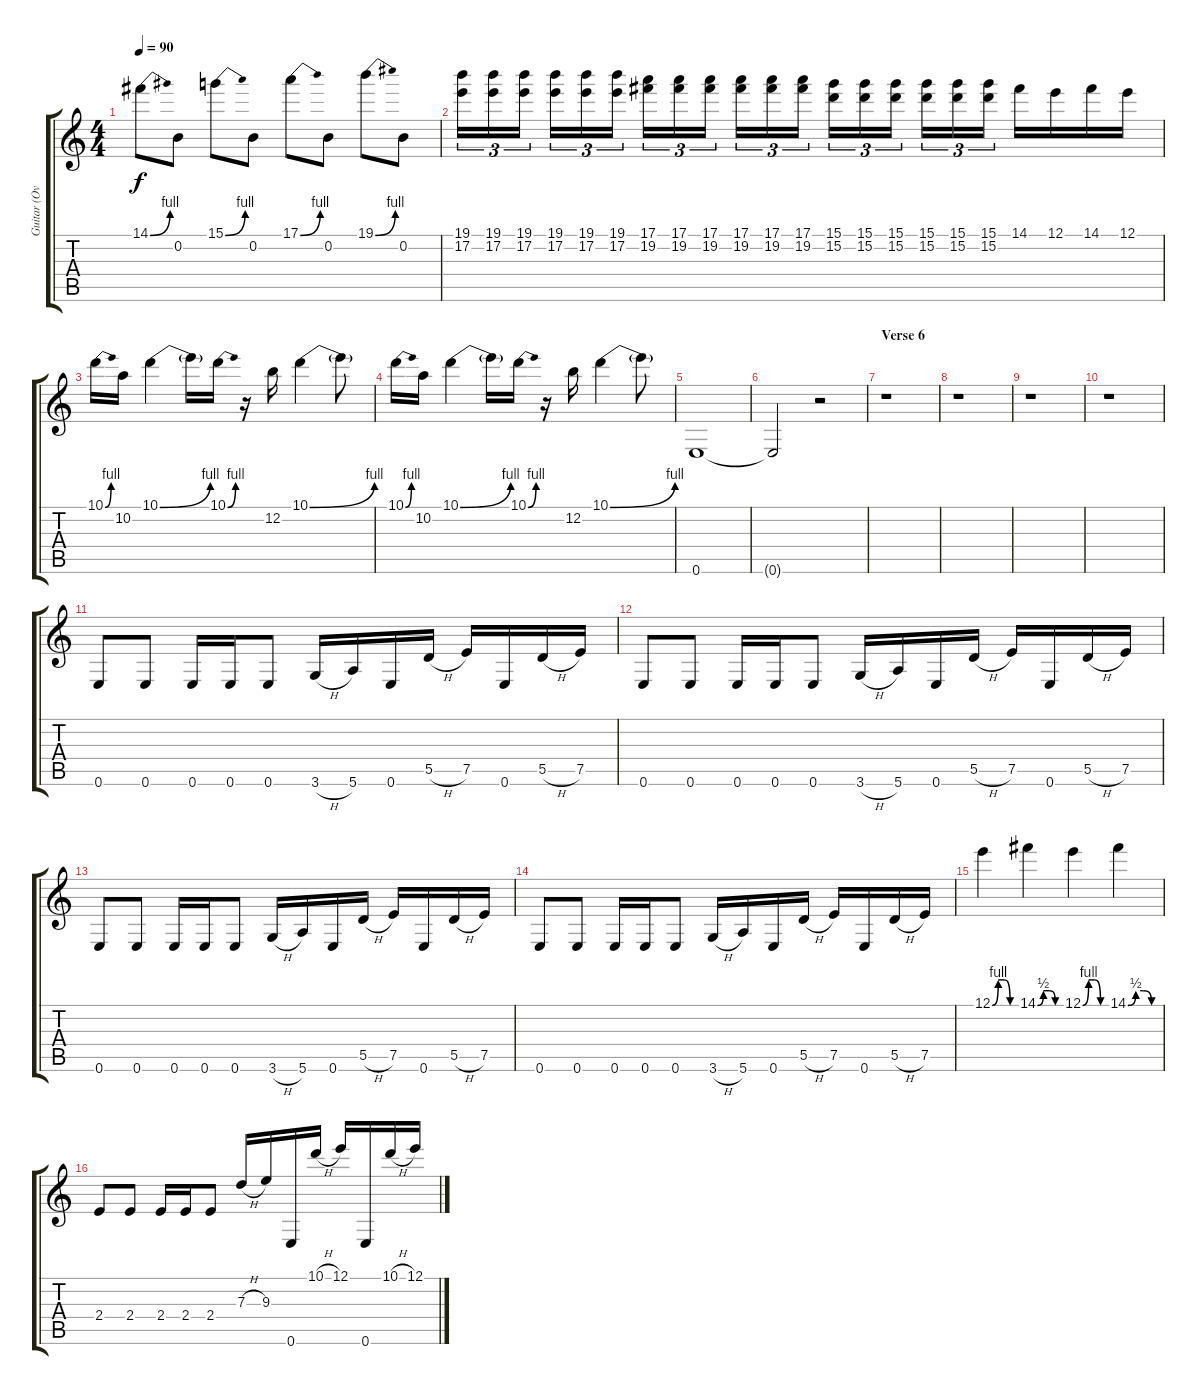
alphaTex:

\track ("Guitar (Overdrive)" "Guitar (Ov") {instrument overdrivenguitar}
\staff {score tabs}
\tuning (E4 B3 G3 D3 A2 E2) {hide}
\ts (4 4)
\tempo 90
\clef g2
\ks c
14.1{be (bend 0 0 60 4)}.8{dy f} 0.2.8 15.1{be (bend 0 0 60 4)}.8 0.2.8 17.1{be (bend 0 0 60 4)}.8 0.2.8 19.1{be (bend 0 0 60 4)}.8 0.2.8 |
(19.1 17.2).16{tu (3 2)} (19.1 17.2).16{tu (3 2)} (19.1 17.2).16{tu (3 2)} (19.1 17.2).16{tu (3 2)} (19.1 17.2).16{tu (3 2)} (19.1 17.2).16{tu (3 2)} (17.1 19.2).16{tu (3 2)} (17.1 19.2).16{tu (3 2)} (17.1 19.2).16{tu (3 2)} (17.1 19.2).16{tu (3 2)} (17.1 19.2).16{tu (3 2)} (17.1 19.2).16{tu (3 2)} (15.1 15.2).16{tu (3 2)} (15.1 15.2).16{tu (3 2)} (15.1 15.2).16{tu (3 2)} (15.1 15.2).16{tu (3 2)} (15.1 15.2).16{tu (3 2)} (15.1 15.2).16{tu (3 2)} 14.1.16 12.1.16 14.1.16 12.1.16 |
10.1{be (bend 0 0 60 4)}.16 10.2.16 10.1{be (bend 0 0 60 4)}.4 10.1{t}.16 10.1{be (bend 0 0 60 4)}.16 r.16 12.2.16 10.1{be (bend 0 0 60 4)}.4 10.1{t}.8 |
10.1{be (bend 0 0 60 4)}.16 10.2.16 10.1{be (bend 0 0 60 4)}.4 10.1{t}.16 10.1{be (bend 0 0 60 4)}.16 r.16 12.2.16 10.1{be (bend 0 0 60 4)}.4 10.1{t}.8 |
0.6.1 |
0.6{t}.2 r.2 |
\section ("" "Verse 6")
r.1 |
r.1 |
r.1 |
r.1 |
0.6.8 0.6.8 0.6.16 0.6.16 0.6.8 3.6{h}.16 5.6.16 0.6.16 5.5{h}.16 7.5.16 0.6.16 5.5{h}.16 7.5.16 |
0.6.8 0.6.8 0.6.16 0.6.16 0.6.8 3.6{h}.16 5.6.16 0.6.16 5.5{h}.16 7.5.16 0.6.16 5.5{h}.16 7.5.16 |
0.6.8 0.6.8 0.6.16 0.6.16 0.6.8 3.6{h}.16 5.6.16 0.6.16 5.5{h}.16 7.5.16 0.6.16 5.5{h}.16 7.5.16 |
0.6.8 0.6.8 0.6.16 0.6.16 0.6.8 3.6{h}.16 5.6.16 0.6.16 5.5{h}.16 7.5.16 0.6.16 5.5{h}.16 7.5.16 |
12.1{be (custom 0 0 15 4 30 4 45 0 60 0)}.4 14.1{be (custom 0 0 15 2 30 2 45 0 60 0)}.4 12.1{be (custom 0 0 15 4 30 4 45 0 60 0)}.4 14.1{be (custom 0 0 15 2 30 2 45 0 60 0)}.4 |
2.4.8 2.4.8 2.4.16 2.4.16 2.4.8 7.3{h}.16 9.3.16 0.6.16 10.1{h}.16 12.1.16 0.6.16 10.1{h}.16 12.1.16
